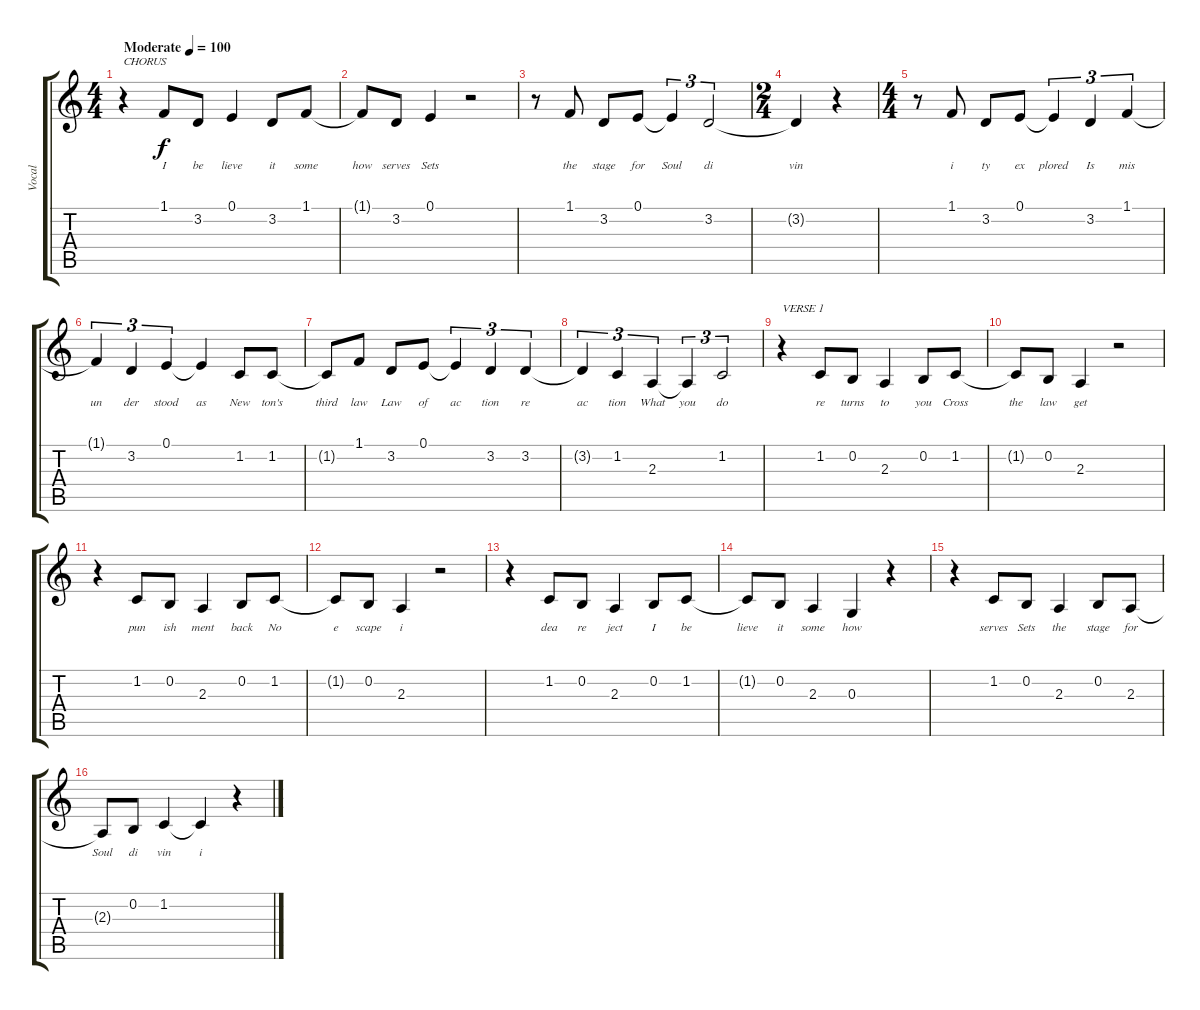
\track ("Vocal" "Vocal") {instrument acousticgrandpiano}
\staff {score tabs}
\tuning (E4 B3 G3 D3 A2 E2) {hide}
\ts (4 4)
\tempo (100 "Moderate")
\clef g2
\ks c
r.4{txt "CHORUS" dy f instrument acousticgrandpiano} 1.1.8{lyrics (0 "I") lyrics (1 "") lyrics (2 "") lyrics (3 "") lyrics (4 "")} 3.2.8{lyrics (0 "be") lyrics (1 "") lyrics (2 "") lyrics (3 "") lyrics (4 "")} 0.1.4{lyrics (0 "lieve") lyrics (1 "") lyrics (2 "") lyrics (3 "") lyrics (4 "")} 3.2.8{lyrics (0 "it") lyrics (1 "") lyrics (2 "") lyrics (3 "") lyrics (4 "")} 1.1.8{lyrics (0 "some") lyrics (1 "") lyrics (2 "") lyrics (3 "") lyrics (4 "")} |
1.1{t}.8{lyrics (0 "how") lyrics (1 "") lyrics (2 "") lyrics (3 "") lyrics (4 "")} 3.2.8{lyrics (0 "serves") lyrics (1 "") lyrics (2 "") lyrics (3 "") lyrics (4 "")} 0.1.4{lyrics (0 "Sets") lyrics (1 "") lyrics (2 "") lyrics (3 "") lyrics (4 "")} r.2 |
r.8 1.1.8{lyrics (0 "the") lyrics (1 "") lyrics (2 "") lyrics (3 "") lyrics (4 "")} 3.2.8{lyrics (0 "stage") lyrics (1 "") lyrics (2 "") lyrics (3 "") lyrics (4 "")} 0.1.8{lyrics (0 "for") lyrics (1 "") lyrics (2 "") lyrics (3 "") lyrics (4 "")} 0.1{t}.4{tu (3 2) lyrics (0 "Soul") lyrics (1 "") lyrics (2 "") lyrics (3 "") lyrics (4 "")} 3.2.2{tu (3 2) lyrics (0 "di") lyrics (1 "") lyrics (2 "") lyrics (3 "") lyrics (4 "")} |
\ts (2 4)
3.2{t}.4{lyrics (0 "vin") lyrics (1 "") lyrics (2 "") lyrics (3 "") lyrics (4 "")} r.4 |
\ts (4 4)
r.8 1.1.8{lyrics (0 "i") lyrics (1 "") lyrics (2 "") lyrics (3 "") lyrics (4 "")} 3.2.8{lyrics (0 "ty") lyrics (1 "") lyrics (2 "") lyrics (3 "") lyrics (4 "")} 0.1.8{lyrics (0 "ex") lyrics (1 "") lyrics (2 "") lyrics (3 "") lyrics (4 "")} 0.1{t}.4{tu (3 2) lyrics (0 "plored") lyrics (1 "") lyrics (2 "") lyrics (3 "") lyrics (4 "")} 3.2.4{tu (3 2) lyrics (0 "Is") lyrics (1 "") lyrics (2 "") lyrics (3 "") lyrics (4 "")} 1.1.4{tu (3 2) lyrics (0 "mis") lyrics (1 "") lyrics (2 "") lyrics (3 "") lyrics (4 "")} |
1.1{t}.4{tu (3 2) lyrics (0 "un") lyrics (1 "") lyrics (2 "") lyrics (3 "") lyrics (4 "")} 3.2.4{tu (3 2) lyrics (0 "der") lyrics (1 "") lyrics (2 "") lyrics (3 "") lyrics (4 "")} 0.1.4{tu (3 2) lyrics (0 "stood") lyrics (1 "") lyrics (2 "") lyrics (3 "") lyrics (4 "")} 0.1{t}.4{lyrics (0 "as") lyrics (1 "") lyrics (2 "") lyrics (3 "") lyrics (4 "")} 1.2.8{lyrics (0 "New") lyrics (1 "") lyrics (2 "") lyrics (3 "") lyrics (4 "")} 1.2.8{lyrics (0 "ton's") lyrics (1 "") lyrics (2 "") lyrics (3 "") lyrics (4 "")} |
1.2{t}.8{lyrics (0 "third") lyrics (1 "") lyrics (2 "") lyrics (3 "") lyrics (4 "")} 1.1.8{lyrics (0 "law") lyrics (1 "") lyrics (2 "") lyrics (3 "") lyrics (4 "")} 3.2.8{lyrics (0 "Law") lyrics (1 "") lyrics (2 "") lyrics (3 "") lyrics (4 "")} 0.1.8{lyrics (0 "of") lyrics (1 "") lyrics (2 "") lyrics (3 "") lyrics (4 "")} 0.1{t}.4{tu (3 2) lyrics (0 "ac") lyrics (1 "") lyrics (2 "") lyrics (3 "") lyrics (4 "")} 3.2.4{tu (3 2) lyrics (0 "tion") lyrics (1 "") lyrics (2 "") lyrics (3 "") lyrics (4 "")} 3.2.4{tu (3 2) lyrics (0 "re") lyrics (1 "") lyrics (2 "") lyrics (3 "") lyrics (4 "")} |
3.2{t}.4{tu (3 2) lyrics (0 "ac") lyrics (1 "") lyrics (2 "") lyrics (3 "") lyrics (4 "")} 1.2.4{tu (3 2) lyrics (0 "tion") lyrics (1 "") lyrics (2 "") lyrics (3 "") lyrics (4 "")} 2.3.4{tu (3 2) lyrics (0 "What") lyrics (1 "") lyrics (2 "") lyrics (3 "") lyrics (4 "")} 2.3{t}.4{tu (3 2) lyrics (0 "you") lyrics (1 "") lyrics (2 "") lyrics (3 "") lyrics (4 "")} 1.2.2{tu (3 2) lyrics (0 "do") lyrics (1 "") lyrics (2 "") lyrics (3 "") lyrics (4 "")} |
r.4{txt "VERSE 1"} 1.2.8{lyrics (0 "re") lyrics (1 "") lyrics (2 "") lyrics (3 "") lyrics (4 "")} 0.2.8{lyrics (0 "turns") lyrics (1 "") lyrics (2 "") lyrics (3 "") lyrics (4 "")} 2.3.4{lyrics (0 "to") lyrics (1 "") lyrics (2 "") lyrics (3 "") lyrics (4 "")} 0.2.8{lyrics (0 "you") lyrics (1 "") lyrics (2 "") lyrics (3 "") lyrics (4 "")} 1.2.8{lyrics (0 "Cross") lyrics (1 "") lyrics (2 "") lyrics (3 "") lyrics (4 "")} |
1.2{t}.8{lyrics (0 "the") lyrics (1 "") lyrics (2 "") lyrics (3 "") lyrics (4 "")} 0.2.8{lyrics (0 "law") lyrics (1 "") lyrics (2 "") lyrics (3 "") lyrics (4 "")} 2.3.4{lyrics (0 "get") lyrics (1 "") lyrics (2 "") lyrics (3 "") lyrics (4 "")} r.2 |
r.4 1.2.8{lyrics (0 "pun") lyrics (1 "") lyrics (2 "") lyrics (3 "") lyrics (4 "")} 0.2.8{lyrics (0 "ish") lyrics (1 "") lyrics (2 "") lyrics (3 "") lyrics (4 "")} 2.3.4{lyrics (0 "ment") lyrics (1 "") lyrics (2 "") lyrics (3 "") lyrics (4 "")} 0.2.8{lyrics (0 "back") lyrics (1 "") lyrics (2 "") lyrics (3 "") lyrics (4 "")} 1.2.8{lyrics (0 "No") lyrics (1 "") lyrics (2 "") lyrics (3 "") lyrics (4 "")} |
1.2{t}.8{lyrics (0 "e") lyrics (1 "") lyrics (2 "") lyrics (3 "") lyrics (4 "")} 0.2.8{lyrics (0 "scape") lyrics (1 "") lyrics (2 "") lyrics (3 "") lyrics (4 "")} 2.3.4{lyrics (0 "i") lyrics (1 "") lyrics (2 "") lyrics (3 "") lyrics (4 "")} r.2 |
r.4 1.2.8{lyrics (0 "dea") lyrics (1 "") lyrics (2 "") lyrics (3 "") lyrics (4 "")} 0.2.8{lyrics (0 "re") lyrics (1 "") lyrics (2 "") lyrics (3 "") lyrics (4 "")} 2.3.4{lyrics (0 "ject") lyrics (1 "") lyrics (2 "") lyrics (3 "") lyrics (4 "")} 0.2.8{lyrics (0 "I") lyrics (1 "") lyrics (2 "") lyrics (3 "") lyrics (4 "")} 1.2.8{lyrics (0 "be") lyrics (1 "") lyrics (2 "") lyrics (3 "") lyrics (4 "")} |
1.2{t}.8{lyrics (0 "lieve") lyrics (1 "") lyrics (2 "") lyrics (3 "") lyrics (4 "")} 0.2.8{lyrics (0 "it") lyrics (1 "") lyrics (2 "") lyrics (3 "") lyrics (4 "")} 2.3.4{lyrics (0 "some") lyrics (1 "") lyrics (2 "") lyrics (3 "") lyrics (4 "")} 0.3.4{lyrics (0 "how") lyrics (1 "") lyrics (2 "") lyrics (3 "") lyrics (4 "")} r.4 |
r.4 1.2.8{lyrics (0 "serves") lyrics (1 "") lyrics (2 "") lyrics (3 "") lyrics (4 "")} 0.2.8{lyrics (0 "Sets") lyrics (1 "") lyrics (2 "") lyrics (3 "") lyrics (4 "")} 2.3.4{lyrics (0 "the") lyrics (1 "") lyrics (2 "") lyrics (3 "") lyrics (4 "")} 0.2.8{lyrics (0 "stage") lyrics (1 "") lyrics (2 "") lyrics (3 "") lyrics (4 "")} 2.3.8{lyrics (0 "for") lyrics (1 "") lyrics (2 "") lyrics (3 "") lyrics (4 "")} |
2.3{t}.8{lyrics (0 "Soul") lyrics (1 "") lyrics (2 "") lyrics (3 "") lyrics (4 "")} 0.2.8{lyrics (0 "di") lyrics (1 "") lyrics (2 "") lyrics (3 "") lyrics (4 "")} 1.2.4{lyrics (0 "vin") lyrics (1 "") lyrics (2 "") lyrics (3 "") lyrics (4 "")} 1.2{t}.4{lyrics (0 "i") lyrics (1 "") lyrics (2 "") lyrics (3 "") lyrics (4 "")} r.4
